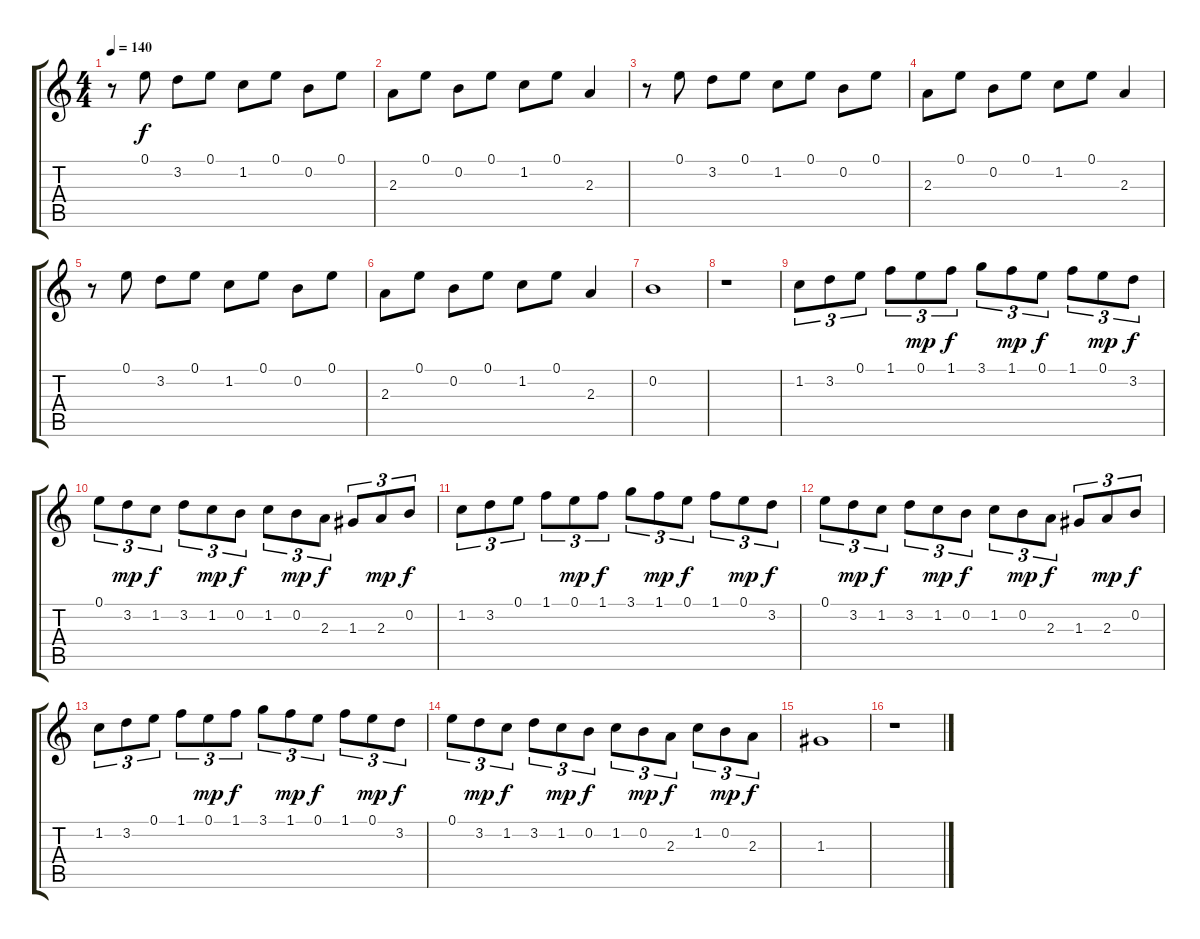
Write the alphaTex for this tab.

\track "" {instrument acousticguitarnylon}
\staff {score tabs}
\tuning (E4 B3 G3 D3 A2 E2) {hide}
\ts (4 4)
\tempo 140
\clef g2
\ks c
r.8{dy f} 0.1.8 3.2.8 0.1.8 1.2.8 0.1.8 0.2.8 0.1.8 |
2.3.8 0.1.8 0.2.8 0.1.8 1.2.8 0.1.8 2.3.4 |
r.8 0.1.8 3.2.8 0.1.8 1.2.8 0.1.8 0.2.8 0.1.8 |
2.3.8 0.1.8 0.2.8 0.1.8 1.2.8 0.1.8 2.3.4 |
r.8 0.1.8 3.2.8 0.1.8 1.2.8 0.1.8 0.2.8 0.1.8 |
2.3.8 0.1.8 0.2.8 0.1.8 1.2.8 0.1.8 2.3.4 |
0.2.1 |
r.1 |
1.2.8{tu (3 2)} 3.2.8{tu (3 2)} 0.1.8{tu (3 2)} 1.1.8{tu (3 2)} 0.1.8{tu (3 2) dy mp} 1.1.8{tu (3 2) dy f} 3.1.8{tu (3 2)} 1.1.8{tu (3 2) dy mp} 0.1.8{tu (3 2) dy f} 1.1.8{tu (3 2)} 0.1.8{tu (3 2) dy mp} 3.2.8{tu (3 2) dy f} |
0.1.8{tu (3 2)} 3.2.8{tu (3 2) dy mp} 1.2.8{tu (3 2) dy f} 3.2.8{tu (3 2)} 1.2.8{tu (3 2) dy mp} 0.2.8{tu (3 2) dy f} 1.2.8{tu (3 2)} 0.2.8{tu (3 2) dy mp} 2.3.8{tu (3 2) dy f} 1.3.8{tu (3 2)} 2.3.8{tu (3 2) dy mp} 0.2.8{tu (3 2) dy f} |
1.2.8{tu (3 2)} 3.2.8{tu (3 2)} 0.1.8{tu (3 2)} 1.1.8{tu (3 2)} 0.1.8{tu (3 2) dy mp} 1.1.8{tu (3 2) dy f} 3.1.8{tu (3 2)} 1.1.8{tu (3 2) dy mp} 0.1.8{tu (3 2) dy f} 1.1.8{tu (3 2)} 0.1.8{tu (3 2) dy mp} 3.2.8{tu (3 2) dy f} |
0.1.8{tu (3 2)} 3.2.8{tu (3 2) dy mp} 1.2.8{tu (3 2) dy f} 3.2.8{tu (3 2)} 1.2.8{tu (3 2) dy mp} 0.2.8{tu (3 2) dy f} 1.2.8{tu (3 2)} 0.2.8{tu (3 2) dy mp} 2.3.8{tu (3 2) dy f} 1.3.8{tu (3 2)} 2.3.8{tu (3 2) dy mp} 0.2.8{tu (3 2) dy f} |
1.2.8{tu (3 2)} 3.2.8{tu (3 2)} 0.1.8{tu (3 2)} 1.1.8{tu (3 2)} 0.1.8{tu (3 2) dy mp} 1.1.8{tu (3 2) dy f} 3.1.8{tu (3 2)} 1.1.8{tu (3 2) dy mp} 0.1.8{tu (3 2) dy f} 1.1.8{tu (3 2)} 0.1.8{tu (3 2) dy mp} 3.2.8{tu (3 2) dy f} |
0.1.8{tu (3 2)} 3.2.8{tu (3 2) dy mp} 1.2.8{tu (3 2) dy f} 3.2.8{tu (3 2)} 1.2.8{tu (3 2) dy mp} 0.2.8{tu (3 2) dy f} 1.2.8{tu (3 2)} 0.2.8{tu (3 2) dy mp} 2.3.8{tu (3 2) dy f} 1.2.8{tu (3 2)} 0.2.8{tu (3 2) dy mp} 2.3.8{tu (3 2) dy f} |
1.3.1 |
r.1
